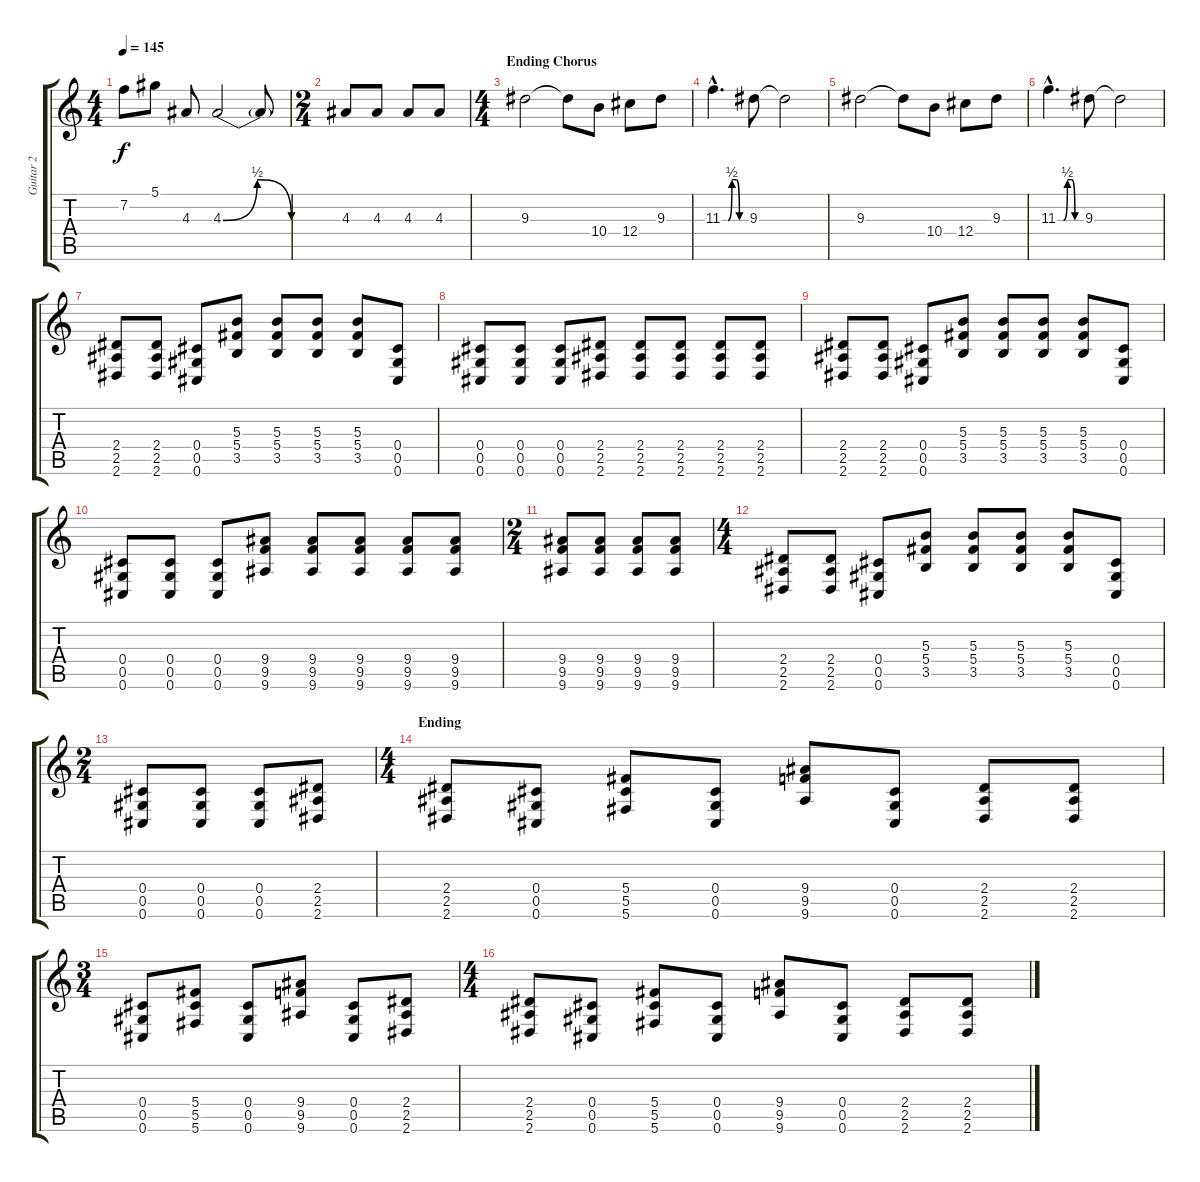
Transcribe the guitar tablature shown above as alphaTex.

\track ("Guitar 2" "Guitar 2") {instrument distortionguitar}
\staff {score tabs}
\tuning (Eb4 Bb3 Gb3 Db3 Ab2 Db2) {hide}
\ts (4 4)
\tempo 145
\clef g2
\ks c
7.2{t}.8{dy f} 5.1.8 4.3.8 4.3{be (bendrelease 0 0 30 2 45 2 60 0)}.2 4.3{t}.8 |
\ts (2 4)
4.3.8 4.3.8 4.3.8 4.3.8 |
\ts (4 4)
\section ("" "Ending Chorus")
9.3.2 9.3{t}.8 10.4.8 12.4.8 9.3.8 |
11.3{be (custom 0 0 5 0 10 0 15 0 25 2 30 2 36 2 44 0 49 0 54 0 60 0) hac}.4{d} 9.3.8 9.3{t}.2 |
9.3.2 9.3{t}.8 10.4.8 12.4.8 9.3.8 |
11.3{be (custom 0 0 5 0 10 0 15 0 25 2 30 2 36 2 44 0 49 0 54 0 60 0) hac}.4{d} 9.3.8 9.3{t}.2 |
(2.4 2.5 2.6).8 (2.4 2.5 2.6).8 (0.4 0.5 0.6).8 (5.3 5.4 3.5).8 (5.3 5.4 3.5).8 (5.3 5.4 3.5).8 (5.3 5.4 3.5).8 (0.4 0.5 0.6).8 |
(0.4 0.5 0.6).8 (0.4 0.5 0.6).8 (0.4 0.5 0.6).8 (2.4 2.5 2.6).8 (2.4 2.5 2.6).8 (2.4 2.5 2.6).8 (2.4 2.5 2.6).8 (2.4 2.5 2.6).8 |
(2.4 2.5 2.6).8 (2.4 2.5 2.6).8 (0.4 0.5 0.6).8 (5.3 5.4 3.5).8 (5.3 5.4 3.5).8 (5.3 5.4 3.5).8 (5.3 5.4 3.5).8 (0.4 0.5 0.6).8 |
(0.4 0.5 0.6).8 (0.4 0.5 0.6).8 (0.4 0.5 0.6).8 (9.4 9.5 9.6).8 (9.4 9.5 9.6).8 (9.4 9.5 9.6).8 (9.4 9.5 9.6).8 (9.4 9.5 9.6).8 |
\ts (2 4)
(9.4 9.5 9.6).8 (9.4 9.5 9.6).8 (9.4 9.5 9.6).8 (9.4 9.5 9.6).8 |
\ts (4 4)
(2.4 2.5 2.6).8 (2.4 2.5 2.6).8 (0.4 0.5 0.6).8 (5.3 5.4 3.5).8 (5.3 5.4 3.5).8 (5.3 5.4 3.5).8 (5.3 5.4 3.5).8 (0.4 0.5 0.6).8 |
\ts (2 4)
(0.4 0.5 0.6).8 (0.4 0.5 0.6).8 (0.4 0.5 0.6).8 (2.4 2.5 2.6).8 |
\ts (4 4)
\section ("" "Ending")
(2.4 2.5 2.6).8 (0.4 0.5 0.6).8 (5.4 5.5 5.6).8 (0.4 0.5 0.6).8 (9.4 9.5 9.6).8 (0.4 0.5 0.6).8 (2.4 2.5 2.6).8 (2.4 2.5 2.6).8 |
\ts (3 4)
(0.4 0.5 0.6).8 (5.4 5.5 5.6).8 (0.4 0.5 0.6).8 (9.4 9.5 9.6).8 (0.4 0.5 0.6).8 (2.4 2.5 2.6).8 |
\ts (4 4)
(2.4 2.5 2.6).8 (0.4 0.5 0.6).8 (5.4 5.5 5.6).8 (0.4 0.5 0.6).8 (9.4 9.5 9.6).8 (0.4 0.5 0.6).8 (2.4 2.5 2.6).8 (2.4 2.5 2.6).8
